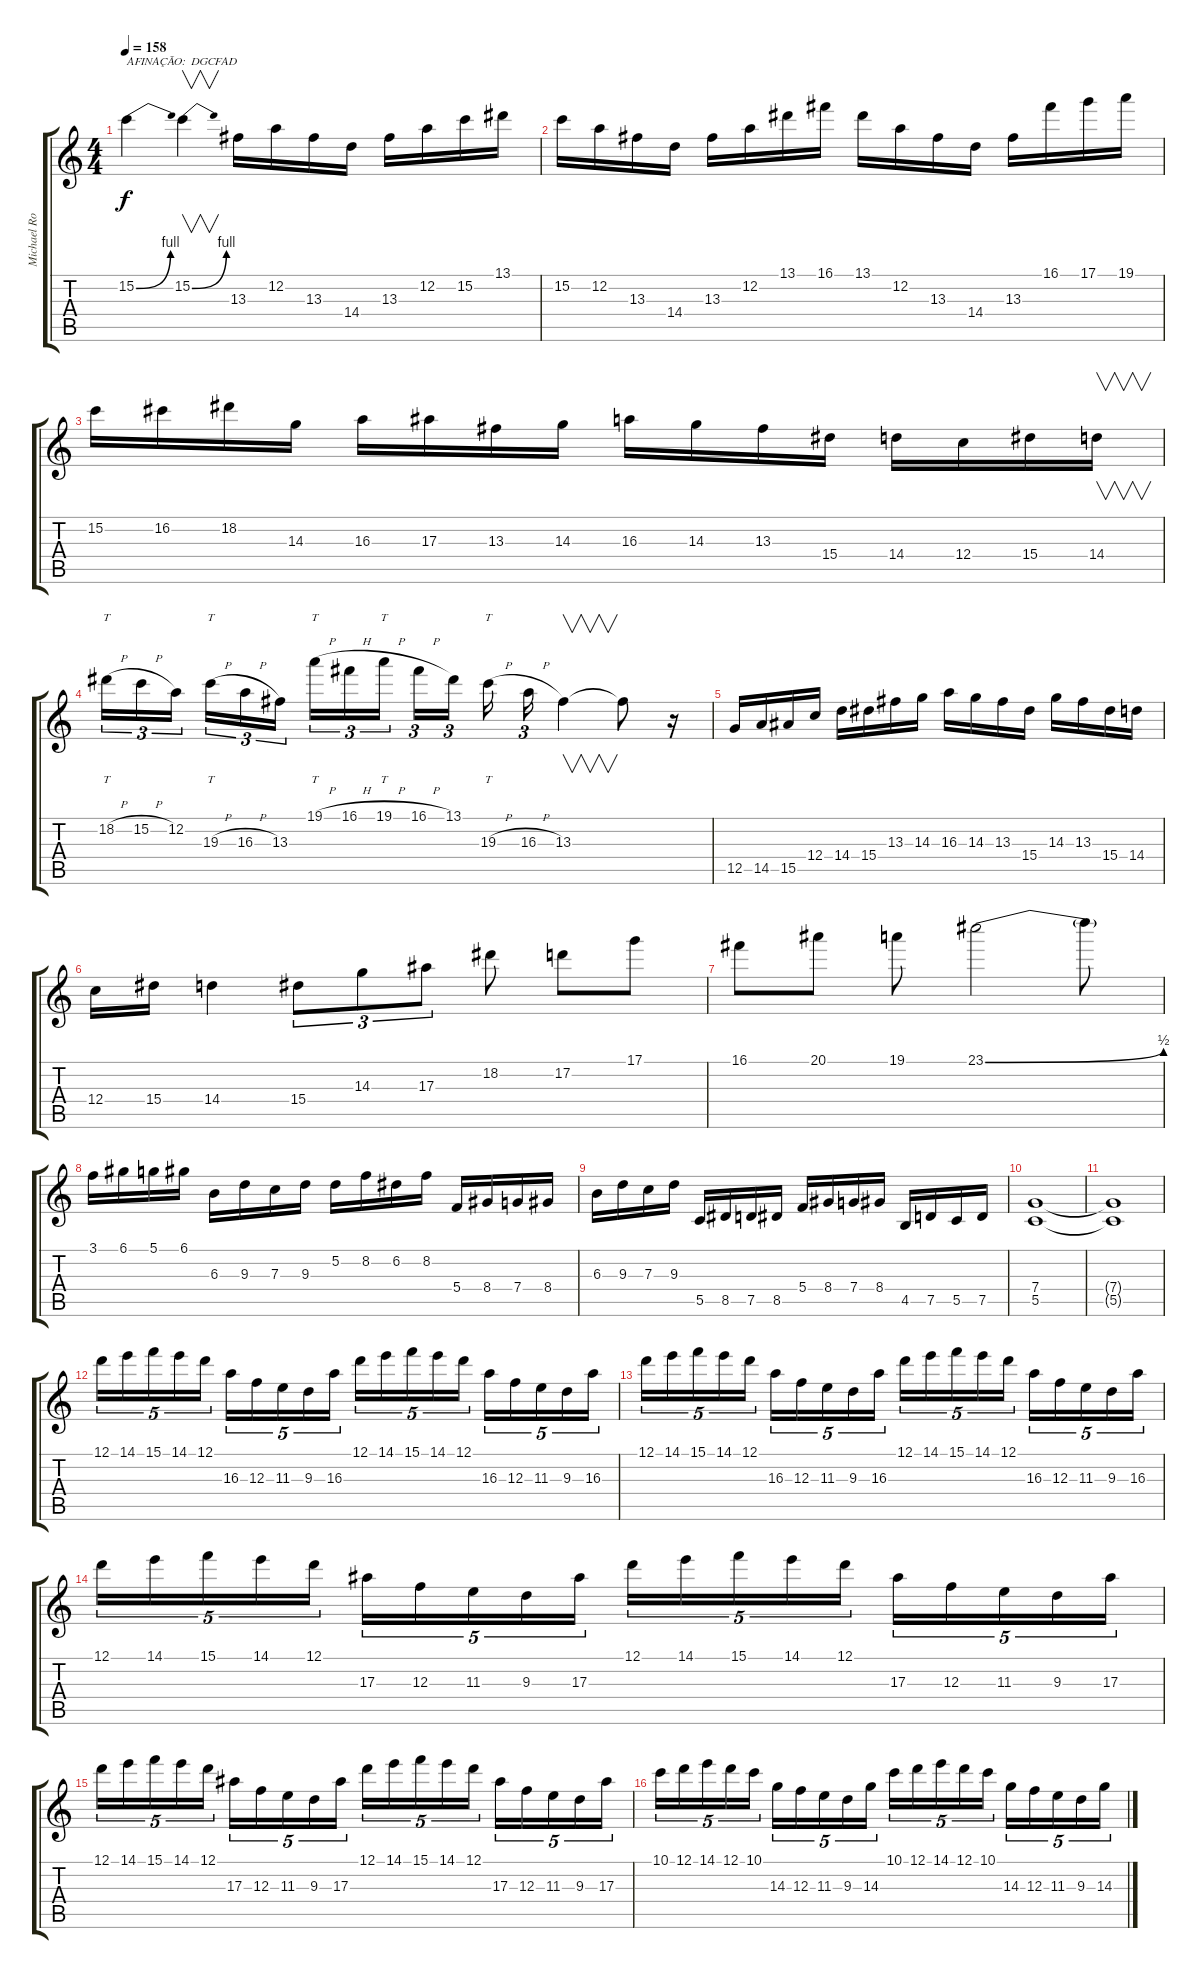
\track ("Michael Romeo(solo)" "Michael Ro") {instrument distortionguitar}
\staff {score tabs}
\tuning (D4 A3 F3 C3 G2 D2) {hide}
\ts (4 4)
\tempo 158
\clef g2
\ks c
15.2{be (bend 0 0 60 4)}.4{txt "AFINAÇÃO:  DGCFAD" dy f instrument distortionguitar} 15.2{be (bend 0 0 60 4)}.4{v} 13.3.16 12.2.16 13.3.16 14.4.16 13.3.16 12.2.16 15.2.16 13.1.16 |
15.2.16 12.2.16 13.3.16 14.4.16 13.3.16 12.2.16 13.1.16 16.1.16 13.1.16 12.2.16 13.3.16 14.4.16 13.3.16 16.1.16 17.1.16 19.1.16 |
15.2.16 16.2.16 18.2.16 14.3.16 16.3.16 17.3.16 13.3.16 14.3.16 16.3.16 14.3.16 13.3.16 15.4.16 14.4.16 12.4.16 15.4.16 14.4.16{v} |
18.2{h}.16{tt tu (3 2)} 15.2{h}.16{tu (3 2)} 12.2.16{tu (3 2)} 19.3{h}.16{tt tu (3 2)} 16.3{h}.16{tu (3 2)} 13.3.16{tu (3 2)} 19.1{h}.16{tt tu (3 2)} 16.1{h}.16{tu (3 2)} 19.1{h}.16{tt tu (3 2)} 16.1{h}.16{tu (3 2)} 13.1.16{tu (3 2)} 19.3{h}.16{tt} 16.3{h}.16{tu (3 2)} 13.3.4{v} 13.3{t}.8 r.16 |
12.5.16 14.5.16 15.5.16 12.4.16 14.4.16 15.4.16 13.3.16 14.3.16 16.3.16 14.3.16 13.3.16 15.4.16 14.3.16 13.3.16 15.4.16 14.4.16 |
12.4.16 15.4.16 14.4.4 15.4.8{tu (3 2)} 14.3.8{tu (3 2)} 17.3.8{tu (3 2)} 18.2.8 17.2.8 17.1.8 |
16.1.8 20.1.8 19.1.8 23.1{be (bend 0 0 60 2)}.2 23.1{t}.8 |
3.1.16 6.1.16 5.1.16 6.1.16 6.3.16 9.3.16 7.3.16 9.3.16 5.2.16 8.2.16 6.2.16 8.2.16 5.4.16 8.4.16 7.4.16 8.4.16 |
6.3.16 9.3.16 7.3.16 9.3.16 5.5.16 8.5.16 7.5.16 8.5.16 5.4.16 8.4.16 7.4.16 8.4.16 4.5.16 7.5.16 5.5.16 7.5.16 |
(7.4 5.5).1 |
(7.4{t} 5.5{t}).1 |
12.1.16{tu (5 4)} 14.1.16{tu (5 4)} 15.1.16{tu (5 4)} 14.1.16{tu (5 4)} 12.1.16{tu (5 4)} 16.3.16{tu (5 4)} 12.3.16{tu (5 4)} 11.3.16{tu (5 4)} 9.3.16{tu (5 4)} 16.3.16{tu (5 4)} 12.1.16{tu (5 4)} 14.1.16{tu (5 4)} 15.1.16{tu (5 4)} 14.1.16{tu (5 4)} 12.1.16{tu (5 4)} 16.3.16{tu (5 4)} 12.3.16{tu (5 4)} 11.3.16{tu (5 4)} 9.3.16{tu (5 4)} 16.3.16{tu (5 4)} |
12.1.16{tu (5 4)} 14.1.16{tu (5 4)} 15.1.16{tu (5 4)} 14.1.16{tu (5 4)} 12.1.16{tu (5 4)} 16.3.16{tu (5 4)} 12.3.16{tu (5 4)} 11.3.16{tu (5 4)} 9.3.16{tu (5 4)} 16.3.16{tu (5 4)} 12.1.16{tu (5 4)} 14.1.16{tu (5 4)} 15.1.16{tu (5 4)} 14.1.16{tu (5 4)} 12.1.16{tu (5 4)} 16.3.16{tu (5 4)} 12.3.16{tu (5 4)} 11.3.16{tu (5 4)} 9.3.16{tu (5 4)} 16.3.16{tu (5 4)} |
12.1.16{tu (5 4)} 14.1.16{tu (5 4)} 15.1.16{tu (5 4)} 14.1.16{tu (5 4)} 12.1.16{tu (5 4)} 17.3.16{tu (5 4)} 12.3.16{tu (5 4)} 11.3.16{tu (5 4)} 9.3.16{tu (5 4)} 17.3.16{tu (5 4)} 12.1.16{tu (5 4)} 14.1.16{tu (5 4)} 15.1.16{tu (5 4)} 14.1.16{tu (5 4)} 12.1.16{tu (5 4)} 17.3.16{tu (5 4)} 12.3.16{tu (5 4)} 11.3.16{tu (5 4)} 9.3.16{tu (5 4)} 17.3.16{tu (5 4)} |
12.1.16{tu (5 4)} 14.1.16{tu (5 4)} 15.1.16{tu (5 4)} 14.1.16{tu (5 4)} 12.1.16{tu (5 4)} 17.3.16{tu (5 4)} 12.3.16{tu (5 4)} 11.3.16{tu (5 4)} 9.3.16{tu (5 4)} 17.3.16{tu (5 4)} 12.1.16{tu (5 4)} 14.1.16{tu (5 4)} 15.1.16{tu (5 4)} 14.1.16{tu (5 4)} 12.1.16{tu (5 4)} 17.3.16{tu (5 4)} 12.3.16{tu (5 4)} 11.3.16{tu (5 4)} 9.3.16{tu (5 4)} 17.3.16{tu (5 4)} |
10.1.16{tu (5 4)} 12.1.16{tu (5 4)} 14.1.16{tu (5 4)} 12.1.16{tu (5 4)} 10.1.16{tu (5 4)} 14.3.16{tu (5 4)} 12.3.16{tu (5 4)} 11.3.16{tu (5 4)} 9.3.16{tu (5 4)} 14.3.16{tu (5 4)} 10.1.16{tu (5 4)} 12.1.16{tu (5 4)} 14.1.16{tu (5 4)} 12.1.16{tu (5 4)} 10.1.16{tu (5 4)} 14.3.16{tu (5 4)} 12.3.16{tu (5 4)} 11.3.16{tu (5 4)} 9.3.16{tu (5 4)} 14.3.16{tu (5 4)}
